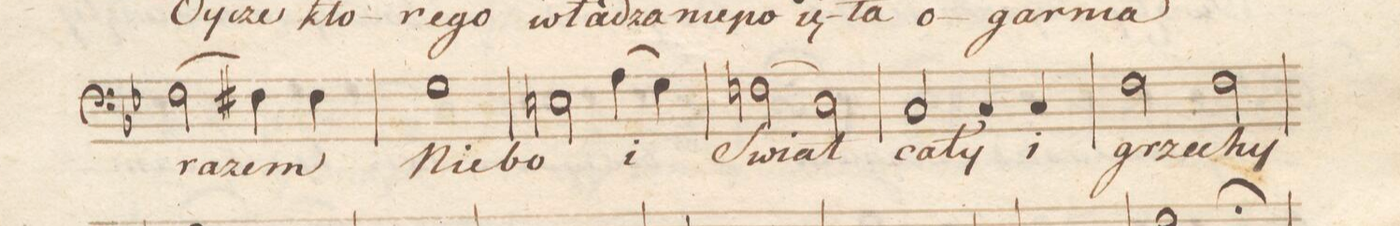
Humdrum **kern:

**kern	**text	**dynam
*I"Basso	*	*
*clefF4	*	*
*k[b-e-]	*	*
*met(c)	*	*
*M4/4	*	*
(2F\	ra-	.
4F#X\)	.	.
4F#\	-zem	.
=38	=38	=38
1G\	Nie-	.
=39	=39	=39
2En\	-bo	.
(4A\	i	.
4G\)	.	.
=40	=40	=40
(2Fn\	ſwiat	.
2D\)	.	.
=41	=41	=41
2C/	ca-	.
4C/	-ły	.
4C/	i	.
=42	=42	=42
2F\	grze-	.
2F\	-chy	.
=43	=43	=43
*-	*-	*-
